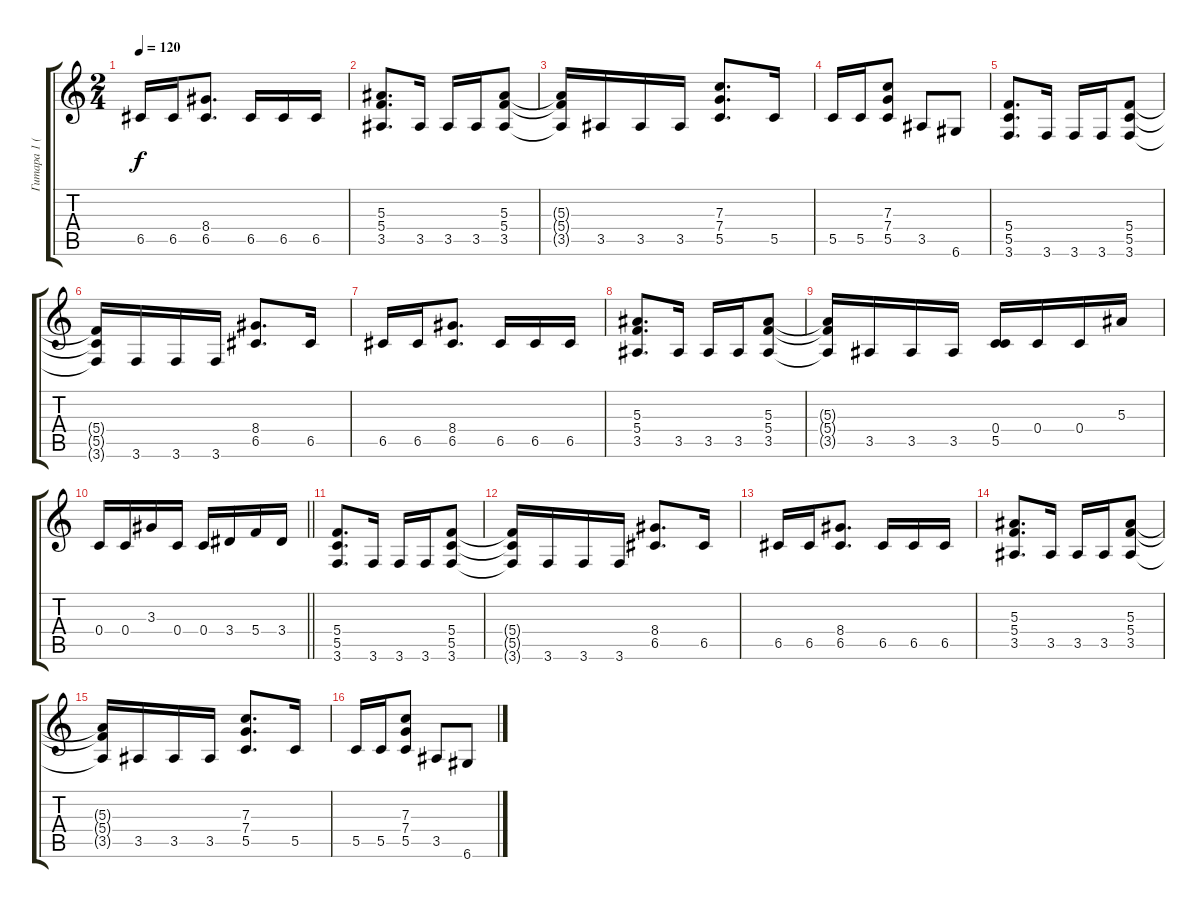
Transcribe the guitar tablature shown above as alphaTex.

\track ("Гитара 1 (2)" "Гитара 1 (") {instrument distortionguitar}
\staff {score tabs}
\tuning (D4 A3 F3 C3 G2 D2) {hide}
\ts (2 4)
\tempo 120
\clef g2
\ks c
6.5.16{dy f} 6.5.16 (8.4 6.5).8{d} 6.5.16 6.5.16 6.5.16 |
(5.3 5.4 3.5).8{d} 3.5.16 3.5.16 3.5.16 (5.3 5.4 3.5).8 |
(5.3{t} 5.4{t} 3.5{t}).16 3.5.16 3.5.16 3.5.16 (7.3 7.4 5.5).8{d} 5.5.16 |
5.5.16 5.5.16 (7.3 7.4 5.5).8 3.5.8 6.6.8 |
(5.4 5.5 3.6).8{d} 3.6.16 3.6.16 3.6.16 (5.4 5.5 3.6).8 |
(5.4{t} 5.5{t} 3.6{t}).16 3.6.16 3.6.16 3.6.16 (8.4 6.5).8{d} 6.5.16 |
6.5.16 6.5.16 (8.4 6.5).8{d} 6.5.16 6.5.16 6.5.16 |
(5.3 5.4 3.5).8{d} 3.5.16 3.5.16 3.5.16 (5.3 5.4 3.5).8 |
(5.3{t} 5.4{t} 3.5{t}).16 3.5.16 3.5.16 3.5.16 (0.4 5.5).16 0.4.16 0.4.16 5.3.16 |
\barLineRight lightlight
0.4.16 0.4.16 3.3.16 0.4.16 0.4.16 3.4.16 5.4.16 3.4.16 |
(5.4 5.5 3.6).8{d} 3.6.16 3.6.16 3.6.16 (5.4 5.5 3.6).8 |
(5.4{t} 5.5{t} 3.6{t}).16 3.6.16 3.6.16 3.6.16 (8.4 6.5).8{d} 6.5.16 |
6.5.16 6.5.16 (8.4 6.5).8{d} 6.5.16 6.5.16 6.5.16 |
(5.3 5.4 3.5).8{d} 3.5.16 3.5.16 3.5.16 (5.3 5.4 3.5).8 |
(5.3{t} 5.4{t} 3.5{t}).16 3.5.16 3.5.16 3.5.16 (7.3 7.4 5.5).8{d} 5.5.16 |
5.5.16 5.5.16 (7.3 7.4 5.5).8 3.5.8 6.6.8
